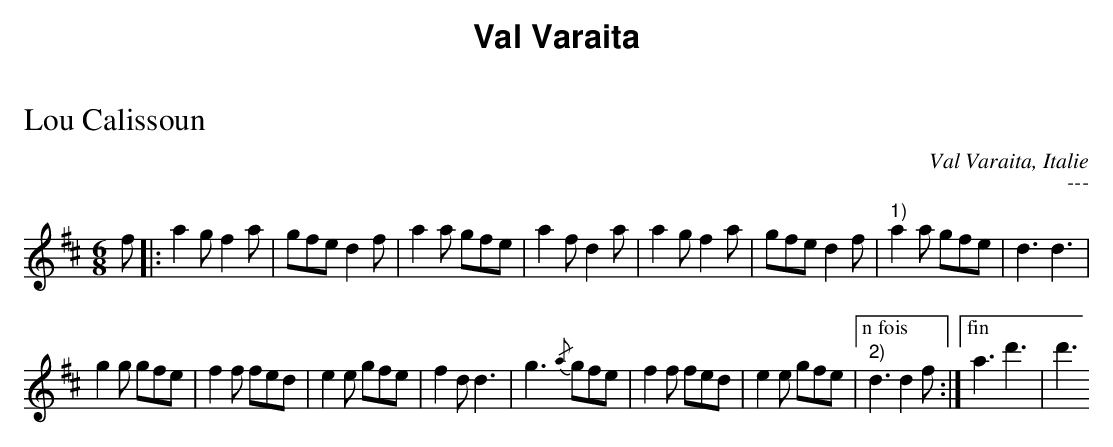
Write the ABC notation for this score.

X:1
T:Lou Calissoun
O:Val Varaita, Italie
M:6/8
L:1/8
K:D
f|:a2g f2a|gfe d2f|a2a gfe| a2f d2a|a2g f2a|gfe d2f|"1)"a2a gfe|d3 d3|
g2g gfe|f2f fed|e2e gfe|f2d d3|g3 {/a}gfe |f2f fed|e2e gfe|["n fois" "2)" d3 d2f :|["fin" a3 d'3|d'3
